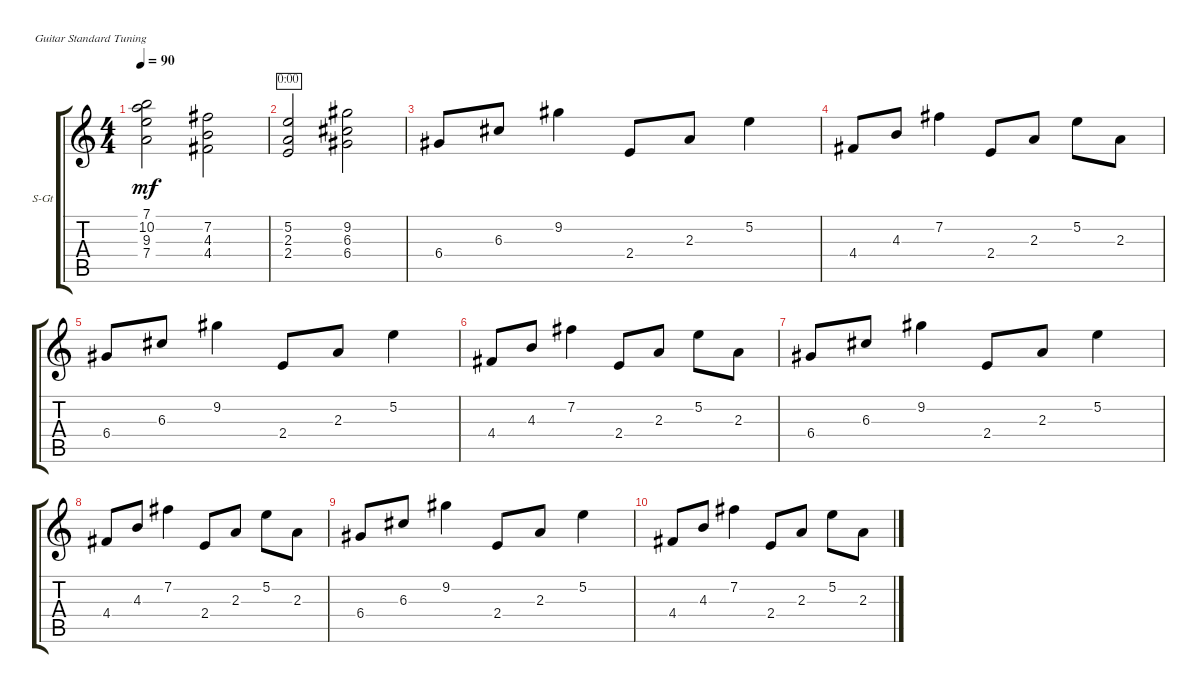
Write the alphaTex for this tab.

\bracketExtendMode groupsimilarinstruments
\firstSystemTrackNameOrientation horizontal
\otherSystemsTrackNameOrientation horizontal
\track ("Track 1" "S-Gt") {instrument acousticguitarsteel}
\staff {score tabs}
\tuning (E4 B3 G3 D3 A2 E2)
\ts (4 4)
\tempo 90
\clef g2
\ks c
(7.4 9.3 7.1 10.2).2{dy mf} (4.4 4.3 7.2).2 |
(2.4 2.3 5.2).2{timer} (6.4 6.3 9.2).2 |
6.4.8 6.3.8 9.2.4 2.4.8 2.3.8 5.2.4 |
4.4.8 4.3.8 7.2.4 2.4.8 2.3.8 5.2.8 2.3.8 |
6.4.8 6.3.8 9.2.4 2.4.8 2.3.8 5.2.4 |
4.4.8 4.3.8 7.2.4 2.4.8 2.3.8 5.2.8 2.3.8 |
6.4.8 6.3.8 9.2.4 2.4.8 2.3.8 5.2.4 |
4.4.8 4.3.8 7.2.4 2.4.8 2.3.8 5.2.8 2.3.8 |
6.4.8 6.3.8 9.2.4 2.4.8 2.3.8 5.2.4 |
4.4.8 4.3.8 7.2.4 2.4.8 2.3.8 5.2.8 2.3.8
